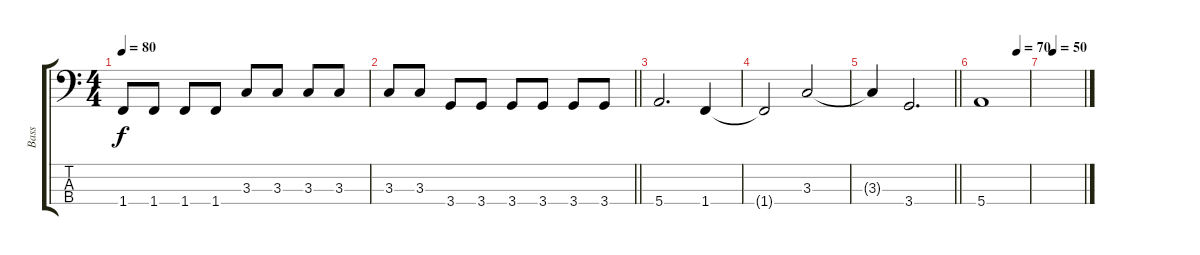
\track ("Bass" "Bass") {instrument electricbassfinger}
\staff {score tabs}
\tuning (G2 D2 A1 E1) {hide}
\ts (4 4)
\tempo 80
\clef f4
\ks c
1.4.8{dy f} 1.4.8 1.4.8 1.4.8 3.3.8 3.3.8 3.3.8 3.3.8 |
\barLineRight lightlight
3.3.8 3.3.8 3.4.8 3.4.8 3.4.8 3.4.8 3.4.8 3.4.8 |
5.4.2{d} 1.4.4 |
1.4{t}.2 3.3.2 |
\barLineRight lightlight
3.3{t}.4 3.4.2{d} |
\tempo (70 0.75)
5.4.1 |
\tempo (50 0.25)
